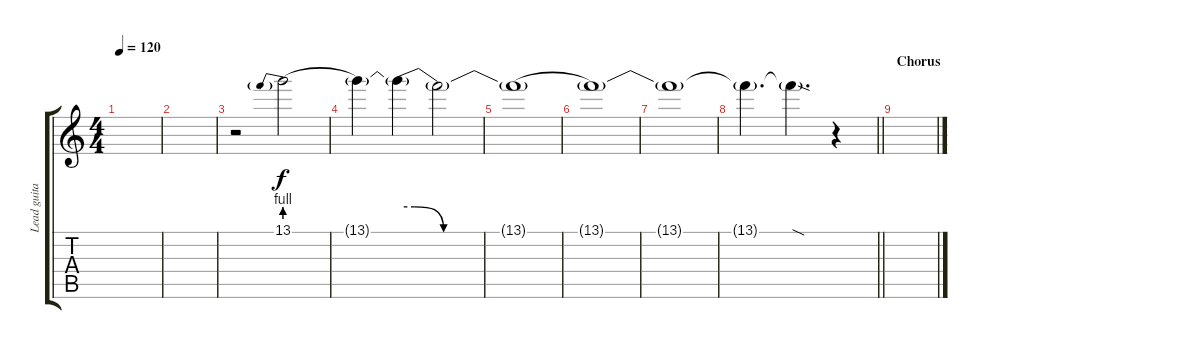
\track ("Lead guitar" "Lead guita") {instrument distortionguitar}
\staff {score tabs}
\tuning (E4 B3 G3 D3 A2 E2) {hide}
\ts (4 4)
\tempo 120
\clef g2
\ks c
|
|
r.2{volume 0 balance 13} 13.1{be (prebend 0 4 60 4)}.2{volume 8} |
13.1{t}.4 13.1{be (custom 0 4 8 4 23 0 60 0) t}.4 13.1{t}.2 |
13.1{be (hold 0 0 60 0) t}.1{volume 11} |
13.1{t}.1 |
13.1{t}.1 |
\barLineRight lightlight
13.1{t}.4{d volume 8} 13.1{sod t}.4{d} r.4 |
\section ("" "Chorus")
